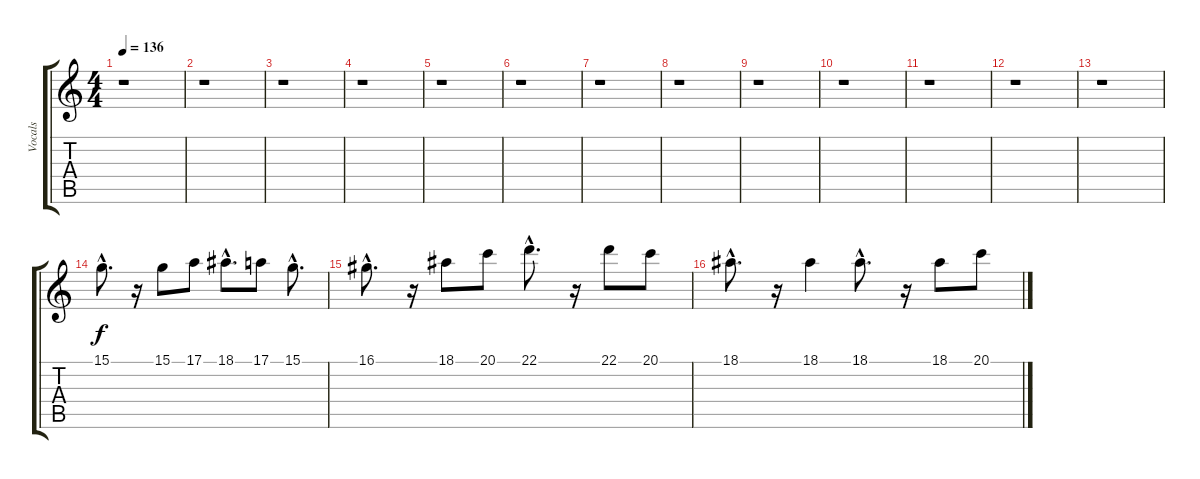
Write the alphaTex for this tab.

\track ("Vocals" "Vocals") {instrument synthbrass2}
\staff {score tabs}
\tuning (E4 B3 G3 D3 A2 E2) {hide}
\ts (4 4)
\tempo 136
\clef g2
\ks c
r.1{dy f} |
r.1 |
r.1 |
r.1 |
r.1 |
r.1 |
r.1 |
r.1 |
r.1 |
r.1 |
r.1 |
r.1 |
r.1 |
15.1{hac}.8{d} r.16 15.1.8 17.1.8 18.1{hac}.8{d} 17.1.8 15.1{hac}.8{d} |
16.1{hac}.8{d} r.16 18.1.8 20.1.8 22.1{hac}.8{d} r.16 22.1.8 20.1.8 |
18.1{hac}.8{d} r.16 18.1.4 18.1{hac}.8{d} r.16 18.1.8 20.1.8
